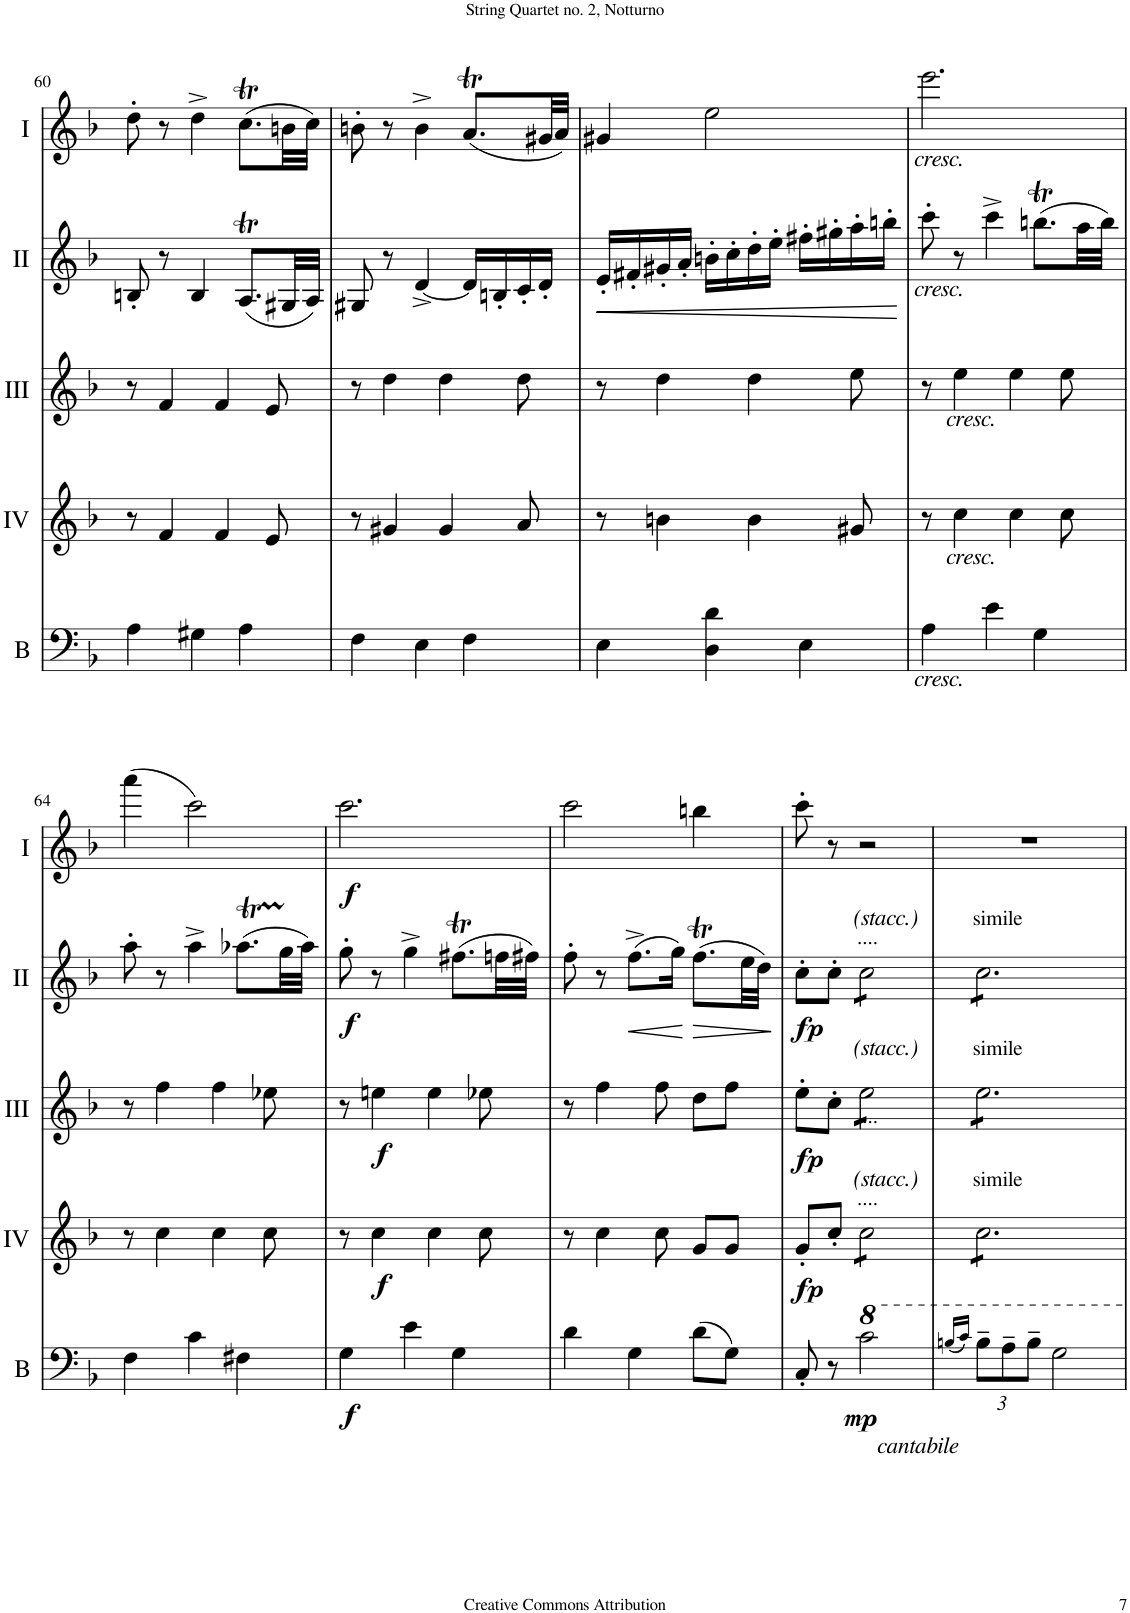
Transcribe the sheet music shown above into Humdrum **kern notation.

**kern	**dynam	**kern	**dynam	**kern	**dynam	**kern	**dynam	**kern	**dynam
*part5	*part5	*part4	*part4	*part3	*part3	*part2	*part2	*part1	*part1
*staff5	*staff5	*staff4	*staff4	*staff3	*staff3	*staff2	*staff2	*staff1	*staff1
*I"Bass	*	*I"Acc. 4	*	*I"Acc. 3	*	*I"Acc. 2	*	*I"Acc. 1	*
*I'B	*	*	*	*	*	*	*	*	*
!!LO:PB:g=z
*clefF4	*	*clefG2	*	*clefG2	*	*clefG2	*	*clefG2	*
*Trd7c12	*	*Trd7c12	*	*Trd7c12	*	*	*	*	*
*k[b-]	*	*k[b-]	*	*k[b-]	*	*k[b-]	*	*k[b-]	*
*M3/4	*	*M3/4	*	*M3/4	*	*M3/4	*	*M3/4	*
=60	=60	=60	=60	=60	=60	=60	=60	=60	=60
4A\	.	8r	.	8r	.	8Bn'/	.	8dd'\	.
.	.	4f/	.	4f/	.	8r	.	8r	.
4G#X\	.	.	.	.	.	4B/	.	4dd^\	.
.	.	4f/	.	4f/	.	.	.	.	.
4A\	.	.	.	.	.	(8.At/L	.	(8.ccT\L	.
.	.	8e/	.	8e/	.	.	.	.	.
.	.	.	.	.	.	32G#X/LL	.	32bn\LL	.
.	.	.	.	.	.	32A/JJJ)	.	32cc\JJJ)	.
=61	=61	=61	=61	=61	=61	=61	=61	=61	=61
4F\	.	8r	.	8r	.	8G#X/	.	8bn'\	.
.	.	4g#X/	.	4dd\	.	8r	.	8r	.
4E\	.	.	.	.	.	[4d^/	.	4b^\	.
.	.	4g#/	.	4dd\	.	.	.	.	.
4F\	.	.	.	.	.	16d/LL]	.	(8.at/L	.
.	.	.	.	.	.	16Bn'/	.	.	.
.	.	8a/	.	8dd\	.	16c'/	.	.	.
.	.	.	.	.	.	16d'/JJ	.	32g#X/LL	.
.	.	.	.	.	.	.	.	32a/JJJ)	.
=62	=62	=62	=62	=62	=62	=62	=62	=62	=62
!	!	!	!	!	!	!	!LO:HP:b	!	!
4E\	.	8r	.	8r	.	16e'/LL	<	4g#X/	.
.	.	.	.	.	.	16f#X'/	.	.	.
.	.	4bn\	.	4dd\	.	16g#X'/	.	.	.
.	.	.	.	.	.	16a'/JJ	.	.	.
4D\ 4d\	.	.	.	.	.	16bn'\LL	.	2ee\	.
.	.	.	.	.	.	16cc'\	.	.	.
.	.	4b\	.	4dd\	.	16dd'\	.	.	.
.	.	.	.	.	.	16ee'\JJ	.	.	.
4E\	.	.	.	.	.	16ff#X'\LL	.	.	.
.	.	.	.	.	.	16gg#X'\	.	.	.
.	.	8g#X/	.	8ee\	.	16aa'\	.	.	.
.	.	.	.	.	.	16bbn'\JJ	.	.	.
.	.	.	.	.	.	.	[	.	.
=63	=63	=63	=63	=63	=63	=63	=63	=63	=63
!	!	!	!	!	!	!	!	!LO:TX:b:i:t=cresc.	!
!	!	!	!	!	!	!LO:TX:b:i:t=cresc.	!	!	!
!LO:TX:b:i:t=cresc.	!	!	!	!	!	!	!	!	!
4A\	.	8r	.	8r	.	8ccc'\	.	2.eee\	.
!	!	!	!	!LO:TX:b:i:t=cresc.	!	!	!	!	!
!	!	!LO:TX:b:i:t=cresc.	!	!	!	!	!	!	!
.	.	4cc\	.	4ee\	.	8r	.	.	.
4e\	.	.	.	.	.	4ccc^\	.	.	.
.	.	4cc\	.	4ee\	.	.	.	.	.
4G\	.	.	.	.	.	(8.bbnt\L	.	.	.
.	.	8cc\	.	8ee\	.	.	.	.	.
.	.	.	.	.	.	32aa\LL	.	.	.
.	.	.	.	.	.	32bb\JJJ)	.	.	.
!!LO:LB:g=z
=64	=64	=64	=64	=64	=64	=64	=64	=64	=64
4F\	.	8r	.	8r	.	8aa'\	.	(4aaa\	.
.	.	4cc\	.	4ff\	.	8r	.	.	.
4c\	.	.	.	.	.	4aa^\	.	2ccc\)	.
.	.	4cc\	.	4ff\	.	.	.	.	.
4F#X\	.	.	.	.	.	(8.aa-XT\L	.	.	.
.	.	8cc\	.	8ee-X\	.	.	.	.	.
.	.	.	.	.	.	32gg\LL	.	.	.
.	.	.	.	.	.	32aa-TTT\JJJ)	.	.	.
=65	=65	=65	=65	=65	=65	=65	=65	=65	=65
!	!LO:DY:b	!	!	!	!	!	!LO:DY:b	!	!LO:DY:b
4G\	f	8r	.	8r	.	8gg'\	f	2.ccc\	f
!	!	!	!LO:DY:b	!	!LO:DY:b	!	!	!	!
.	.	4cc\	f	4een\	f	8r	.	.	.
4e\	.	.	.	.	.	4gg^\	.	.	.
.	.	4cc\	.	4ee\	.	.	.	.	.
4G\	.	.	.	.	.	(8.ff#Xt\L	.	.	.
.	.	8cc\	.	8ee-X\	.	.	.	.	.
.	.	.	.	.	.	32ffn\LL	.	.	.
.	.	.	.	.	.	32ff#X\JJJ)	.	.	.
=66	=66	=66	=66	=66	=66	=66	=66	=66	=66
4d\	.	8r	.	8r	.	8ff'\	.	2ccc\	.
.	.	4cc\	.	4ff\	.	8r	.	.	.
!	!	!	!	!	!	!	!LO:HP:b	!	!
4G\	.	.	.	.	.	(8.ff^\L	<	.	.
.	.	8cc\	.	8ff\	.	.	.	.	.
.	.	.	.	.	.	16gg\Jk)	.	.	.
!	!	!	!	!	!	!	!LO:HP:n=1:b	!	!
(8d\L	.	8g/L	.	8dd\L	.	(8.ffT\L	[ >	4bbn\	.
8G\J)	.	8g/J	.	8ff\J	.	.	.	.	.
.	.	.	.	.	.	32ee\LL	.	.	.
.	.	.	.	.	.	32dd\JJJ)	.	.	.
.	.	.	.	.	.	.	]	.	.
=67	=67	=67	=67	=67	=67	=67	=67	=67	=67
!	!	!	!LO:DY:b	!	!LO:DY:b	!	!LO:DY:b	!	!
8C'/	.	8g'/L	fp	8ee'\L	fp	8cc'\L	fp	8ccc'\	.
8r	.	8cc'/J	.	8cc'\J	.	8cc'\J	.	8r	.
!	!	!	!	!	!	!LO:TX:a:t=....	!	!	!
!	!	!	!	!	!	!LO:TX:a:i:t=(stacc.)	!	!	!
!	!	!	!	!LO:TX:a:t=....	!	!	!	!	!
!	!	!	!	!LO:TX:a:i:t=(stacc.)	!	!	!	!	!
!	!	!LO:TX:a:t=....	!	!	!	!	!	!	!
!	!	!LO:TX:a:i:t=(stacc.)	!	!	!	!	!	!	!
!LO:TX:b:i:t=cantabile	!	!	!	!	!	!	!	!	!
!	!LO:DY:b	!	!	!	!	!	!	!	!
*	*	*tremolo	*	*	*	*	*	*	*
*	*	*	*	*tremolo	*	*	*	*	*
*	*	*	*	*	*	*tremolo	*	*	*
2cc\	mp	8cc\L	.	8ee\L	.	8cc\L	.	2r	.
.	.	8cc\	.	8ee\	.	8cc\	.	.	.
.	.	8cc\	.	8ee\	.	8cc\	.	.	.
.	.	8cc\J	.	8ee\J	.	8cc\J	.	.	.
=68	=68	=68	=68	=68	=68	=68	=68	=68	=68
(16qbn/LL	.	.	.	.	.	.	.	.	.
16qcc/JJ)	.	.	.	.	.	.	.	.	.
*Xbrackettup	*	*	*	*	*	*	*	*	*
!	!	!	!	!	!	!LO:TX:a:t=simile	!	!	!
!	!	!	!	!LO:TX:a:t=simile	!	!	!	!	!
!	!	!LO:TX:a:t=simile	!	!	!	!	!	!	!
12b~\L	.	8cc\L	.	8ee\L	.	8cc\L	.	2.r	.
12a~\	.	.	.	.	.	.	.	.	.
.	.	8cc\	.	8ee\	.	8cc\	.	.	.
12b~\J	.	.	.	.	.	.	.	.	.
2g\	.	8cc\	.	8ee\	.	8cc\	.	.	.
.	.	8cc\	.	8ee\	.	8cc\	.	.	.
.	.	8cc\	.	8ee\	.	8cc\	.	.	.
.	.	8cc\J	.	8ee\J	.	8cc\J	.	.	.
*	*	*	*	*	*	*Xtremolo	*	*	*
*	*	*	*	*Xtremolo	*	*	*	*	*
*	*	*Xtremolo	*	*	*	*	*	*	*
=	=	=	=	=	=	=	=	=	=
*-	*-	*-	*-	*-	*-	*-	*-	*-	*-
